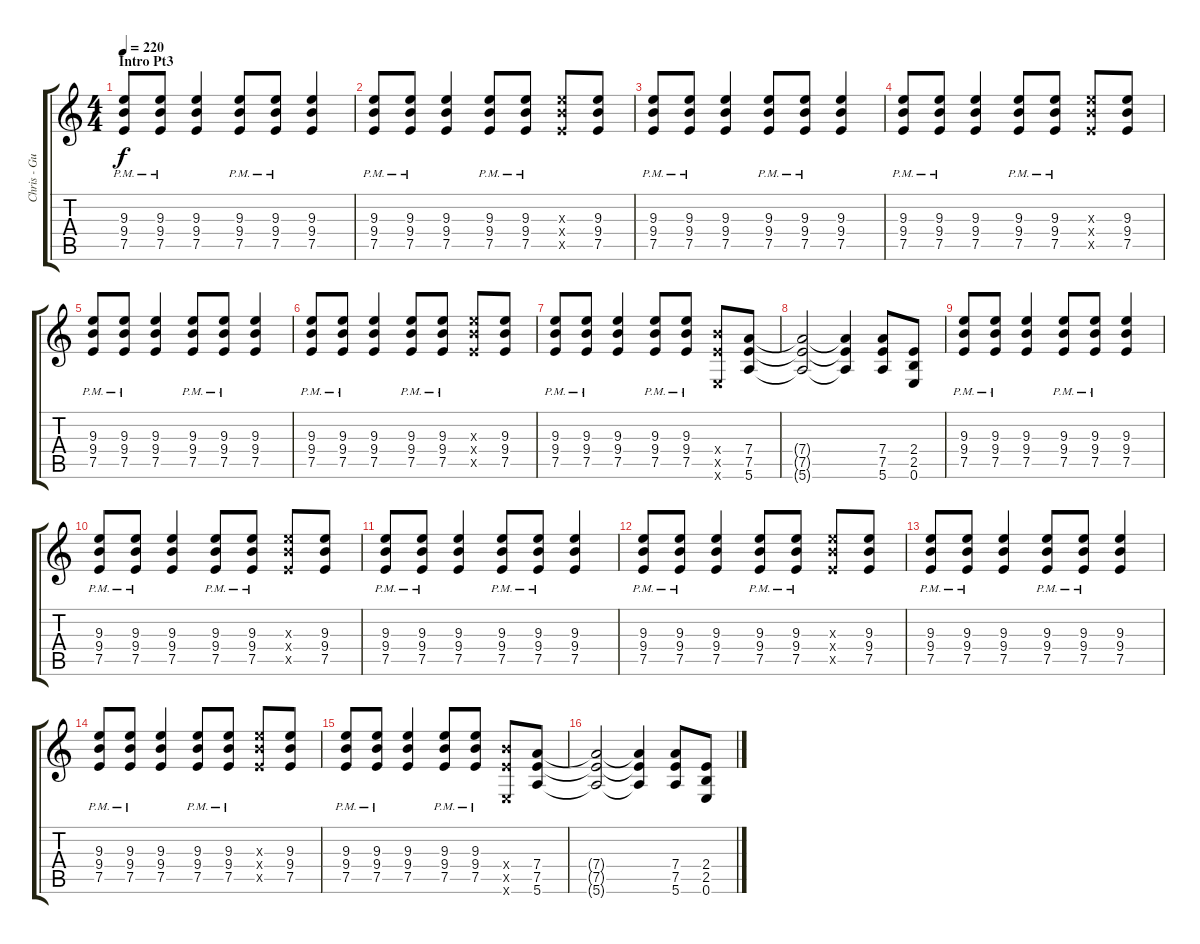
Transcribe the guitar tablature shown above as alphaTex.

\track ("Chris - Guitar" "Chris - Gu") {instrument distortionguitar}
\staff {score tabs}
\tuning (E4 B3 G3 D3 A2 E2) {hide}
\ts (4 4)
\section ("" "Intro Pt3")
\tempo 220
\clef g2
\ks c
(9.3{pm} 9.4{pm} 7.5{pm}).8{dy f volume 10} (9.3{pm} 9.4{pm} 7.5{pm}).8 (9.3 9.4 7.5).4 (9.3{pm} 9.4{pm} 7.5{pm}).8 (9.3{pm} 9.4{pm} 7.5{pm}).8 (9.3 9.4 7.5).4 |
(9.3{pm} 9.4{pm} 7.5{pm}).8 (9.3{pm} 9.4{pm} 7.5{pm}).8 (9.3 9.4 7.5).4 (9.3{pm} 9.4{pm} 7.5{pm}).8 (9.3{pm} 9.4{pm} 7.5{pm}).8 (9.3{x} 9.4{x} 7.5{x}).8 (9.3 9.4 7.5).8 |
(9.3{pm} 9.4{pm} 7.5{pm}).8 (9.3{pm} 9.4{pm} 7.5{pm}).8 (9.3 9.4 7.5).4 (9.3{pm} 9.4{pm} 7.5{pm}).8 (9.3{pm} 9.4{pm} 7.5{pm}).8 (9.3 9.4 7.5).4 |
(9.3{pm} 9.4{pm} 7.5{pm}).8 (9.3{pm} 9.4{pm} 7.5{pm}).8 (9.3 9.4 7.5).4 (9.3{pm} 9.4{pm} 7.5{pm}).8 (9.3{pm} 9.4{pm} 7.5{pm}).8 (9.3{x} 9.4{x} 7.5{x}).8 (9.3 9.4 7.5).8 |
(9.3{pm} 9.4{pm} 7.5{pm}).8 (9.3{pm} 9.4{pm} 7.5{pm}).8 (9.3 9.4 7.5).4 (9.3{pm} 9.4{pm} 7.5{pm}).8 (9.3{pm} 9.4{pm} 7.5{pm}).8 (9.3 9.4 7.5).4 |
(9.3{pm} 9.4{pm} 7.5{pm}).8 (9.3{pm} 9.4{pm} 7.5{pm}).8 (9.3 9.4 7.5).4 (9.3{pm} 9.4{pm} 7.5{pm}).8 (9.3{pm} 9.4{pm} 7.5{pm}).8 (9.3{x} 9.4{x} 7.5{x}).8 (9.3 9.4 7.5).8 |
(9.3{pm} 9.4{pm} 7.5{pm}).8 (9.3{pm} 9.4{pm} 7.5{pm}).8 (9.3 9.4 7.5).4 (9.3{pm} 9.4{pm} 7.5{pm}).8 (9.3{pm} 9.4{pm} 7.5{pm}).8 (9.4{x} 7.5{x} 0.6{x}).8 (7.4 7.5 5.6).8 |
(7.4{t} 7.5{t} 5.6{t}).2 (7.4{t} 7.5{t} 5.6{t}).4 (7.4 7.5 5.6).8 (2.4 2.5 0.6).8 |
(9.3{pm} 9.4{pm} 7.5{pm}).8 (9.3{pm} 9.4{pm} 7.5{pm}).8 (9.3 9.4 7.5).4 (9.3{pm} 9.4{pm} 7.5{pm}).8 (9.3{pm} 9.4{pm} 7.5{pm}).8 (9.3 9.4 7.5).4 |
(9.3{pm} 9.4{pm} 7.5{pm}).8 (9.3{pm} 9.4{pm} 7.5{pm}).8 (9.3 9.4 7.5).4 (9.3{pm} 9.4{pm} 7.5{pm}).8 (9.3{pm} 9.4{pm} 7.5{pm}).8 (9.3{x} 9.4{x} 7.5{x}).8 (9.3 9.4 7.5).8 |
(9.3{pm} 9.4{pm} 7.5{pm}).8 (9.3{pm} 9.4{pm} 7.5{pm}).8 (9.3 9.4 7.5).4 (9.3{pm} 9.4{pm} 7.5{pm}).8 (9.3{pm} 9.4{pm} 7.5{pm}).8 (9.3 9.4 7.5).4 |
(9.3{pm} 9.4{pm} 7.5{pm}).8 (9.3{pm} 9.4{pm} 7.5{pm}).8 (9.3 9.4 7.5).4 (9.3{pm} 9.4{pm} 7.5{pm}).8 (9.3{pm} 9.4{pm} 7.5{pm}).8 (9.3{x} 9.4{x} 7.5{x}).8 (9.3 9.4 7.5).8 |
(9.3{pm} 9.4{pm} 7.5{pm}).8 (9.3{pm} 9.4{pm} 7.5{pm}).8 (9.3 9.4 7.5).4 (9.3{pm} 9.4{pm} 7.5{pm}).8 (9.3{pm} 9.4{pm} 7.5{pm}).8 (9.3 9.4 7.5).4 |
(9.3{pm} 9.4{pm} 7.5{pm}).8 (9.3{pm} 9.4{pm} 7.5{pm}).8 (9.3 9.4 7.5).4 (9.3{pm} 9.4{pm} 7.5{pm}).8 (9.3{pm} 9.4{pm} 7.5{pm}).8 (9.3{x} 9.4{x} 7.5{x}).8 (9.3 9.4 7.5).8 |
(9.3{pm} 9.4{pm} 7.5{pm}).8 (9.3{pm} 9.4{pm} 7.5{pm}).8 (9.3 9.4 7.5).4 (9.3{pm} 9.4{pm} 7.5{pm}).8 (9.3{pm} 9.4{pm} 7.5{pm}).8 (9.4{x} 7.5{x} 0.6{x}).8 (7.4 7.5 5.6).8 |
(7.4{t} 7.5{t} 5.6{t}).2 (7.4{t} 7.5{t} 5.6{t}).4 (7.4 7.5 5.6).8 (2.4 2.5 0.6).8
